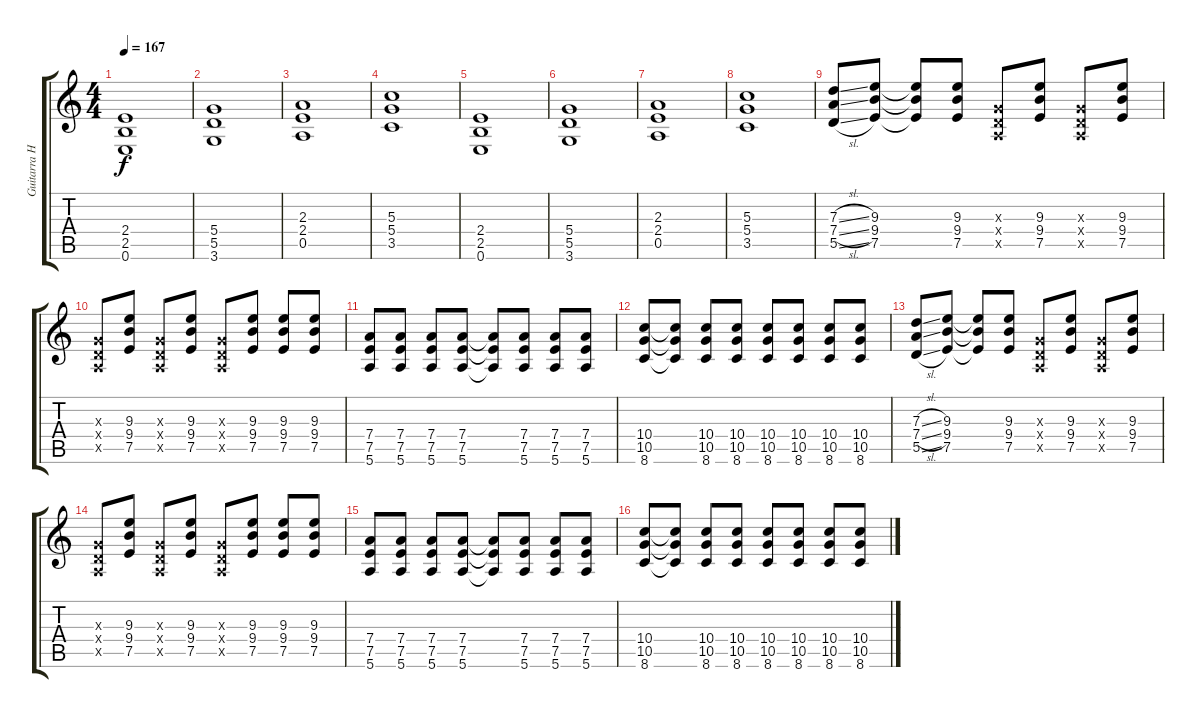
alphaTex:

\track ("Guitarra Heavy" "Guitarra H") {instrument overdrivenguitar}
\staff {score tabs}
\tuning (E4 B3 G3 D3 A2 E2) {hide}
\ts (4 4)
\tempo 167
\clef g2
\ks c
(2.4 2.5 0.6).1{dy f} |
(5.4 5.5 3.6).1 |
(2.3 2.4 0.5).1 |
(5.3 5.4 3.5).1 |
(2.4 2.5 0.6).1 |
(5.4 5.5 3.6).1 |
(2.3 2.4 0.5).1 |
(5.3 5.4 3.5).1 |
(7.3{sl} 7.4{sl} 5.5{sl}).8 (9.3 9.4 7.5).8 (9.3{t} 9.4{t} 7.5{t}).8 (9.3 9.4 7.5).8 (0.3{x} 0.4{x} 0.5{x}).8 (9.3 9.4 7.5).8 (0.3{x} 0.4{x} 0.5{x}).8 (9.3 9.4 7.5).8 |
(0.3{x} 0.4{x} 0.5{x}).8 (9.3 9.4 7.5).8 (0.3{x} 0.4{x} 0.5{x}).8 (9.3 9.4 7.5).8 (0.3{x} 0.4{x} 0.5{x}).8 (9.3 9.4 7.5).8 (9.3 9.4 7.5).8 (9.3 9.4 7.5).8 |
(7.4 7.5 5.6).8 (7.4 7.5 5.6).8 (7.4 7.5 5.6).8 (7.4 7.5 5.6).8 (7.4{t} 7.5{t} 5.6{t}).8 (7.4 7.5 5.6).8 (7.4 7.5 5.6).8 (7.4 7.5 5.6).8 |
(10.4 10.5 8.6).8 (10.4{t} 10.5{t} 8.6{t}).8 (10.4 10.5 8.6).8 (10.4 10.5 8.6).8 (10.4 10.5 8.6).8 (10.4 10.5 8.6).8 (10.4 10.5 8.6).8 (10.4 10.5 8.6).8 |
(7.3{sl} 7.4{sl} 5.5{sl}).8 (9.3 9.4 7.5).8 (9.3{t} 9.4{t} 7.5{t}).8 (9.3 9.4 7.5).8 (0.3{x} 0.4{x} 0.5{x}).8 (9.3 9.4 7.5).8 (0.3{x} 0.4{x} 0.5{x}).8 (9.3 9.4 7.5).8 |
(0.3{x} 0.4{x} 0.5{x}).8 (9.3 9.4 7.5).8 (0.3{x} 0.4{x} 0.5{x}).8 (9.3 9.4 7.5).8 (0.3{x} 0.4{x} 0.5{x}).8 (9.3 9.4 7.5).8 (9.3 9.4 7.5).8 (9.3 9.4 7.5).8 |
(7.4 7.5 5.6).8 (7.4 7.5 5.6).8 (7.4 7.5 5.6).8 (7.4 7.5 5.6).8 (7.4{t} 7.5{t} 5.6{t}).8 (7.4 7.5 5.6).8 (7.4 7.5 5.6).8 (7.4 7.5 5.6).8 |
(10.4 10.5 8.6).8 (10.4{t} 10.5{t} 8.6{t}).8 (10.4 10.5 8.6).8 (10.4 10.5 8.6).8 (10.4 10.5 8.6).8 (10.4 10.5 8.6).8 (10.4 10.5 8.6).8 (10.4 10.5 8.6).8
